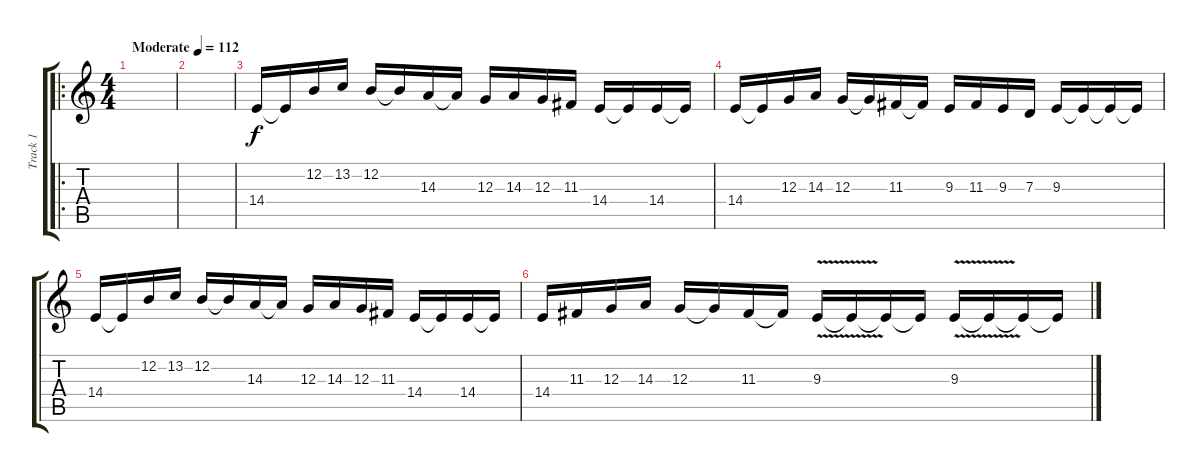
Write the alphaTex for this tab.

\track ("Track 1" "Track 1") {instrument lead5charang}
\staff {score tabs}
\tuning (E4 B3 G3 D3 A2 E2) {hide}
\ro
\ts (4 4)
\tempo (112 "Moderate")
\clef g2
\ks c
|
|
14.4.16 14.4{t}.16 12.2.16 13.2.16 12.2.16 12.2{t}.16 14.3.16 14.3{t}.16 12.3.16 14.3.16 12.3.16 11.3.16 14.4.16 14.4{t}.16 14.4.16 14.4{t}.16 |
14.4.16 14.4{t}.16 12.3.16 14.3.16 12.3.16 12.3{t}.16 11.3.16 11.3{t}.16 9.3.16 11.3.16 9.3.16 7.3.16 9.3.16 9.3{t}.16 9.3{t}.16 9.3{t}.16 |
14.4.16 14.4{t}.16 12.2.16 13.2.16 12.2.16 12.2{t}.16 14.3.16 14.3{t}.16 12.3.16 14.3.16 12.3.16 11.3.16 14.4.16 14.4{t}.16 14.4.16 14.4{t}.16 |
14.4.16 11.3.16 12.3.16 14.3.16 12.3.16 12.3{t}.16 11.3.16 11.3{t}.16 9.3{v}.16 9.3{t}.16 9.3{t}.16 9.3{t}.16 9.3{v}.16 9.3{t}.16 9.3{t}.16 9.3{t}.16
